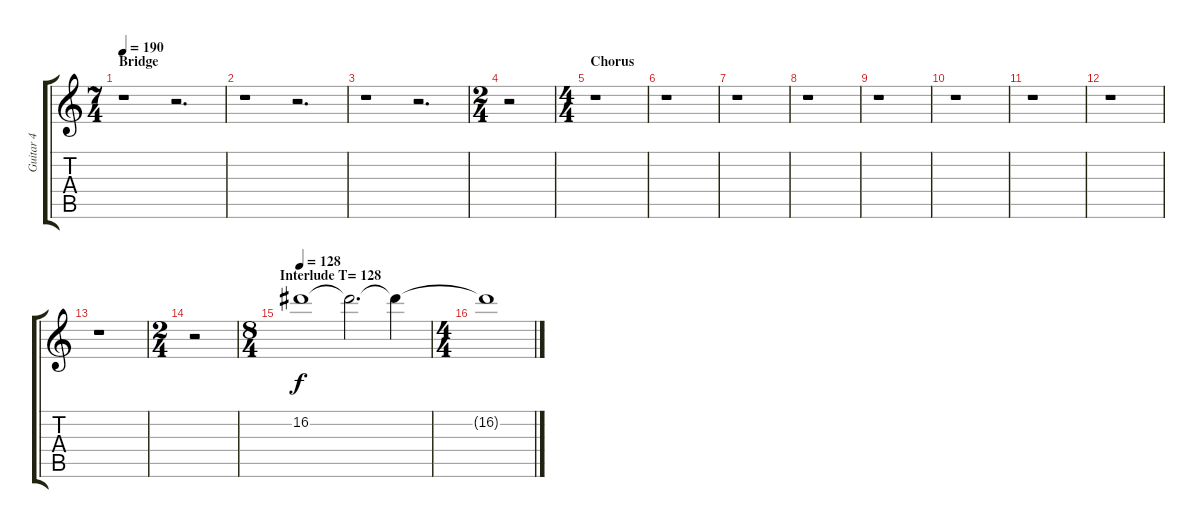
\track ("Guitar 4" "Guitar 4") {instrument overdrivenguitar}
\staff {score tabs}
\tuning (E4 B3 G3 D3 A2 E2) {hide}
\ts (7 4)
\section ("" "Bridge")
\tempo 190
\clef g2
\ks c
r.1{dy f} r.2{d} |
r.1 r.2{d} |
r.1 r.2{d} |
\ts (2 4)
r.2 |
\ts (4 4)
\section ("" "Chorus")
r.1 |
r.1 |
r.1 |
r.1 |
r.1 |
r.1 |
r.1 |
r.1 |
r.1 |
\ts (2 4)
r.2{volume 0} |
\ts (8 4)
\section ("" "Interlude T= 128")
\tempo 128
16.2.1{volume 4} 16.2{t}.2{d} 16.2{t}.4{volume 0} |
\ts (4 4)
16.2{t}.1{volume 4}
